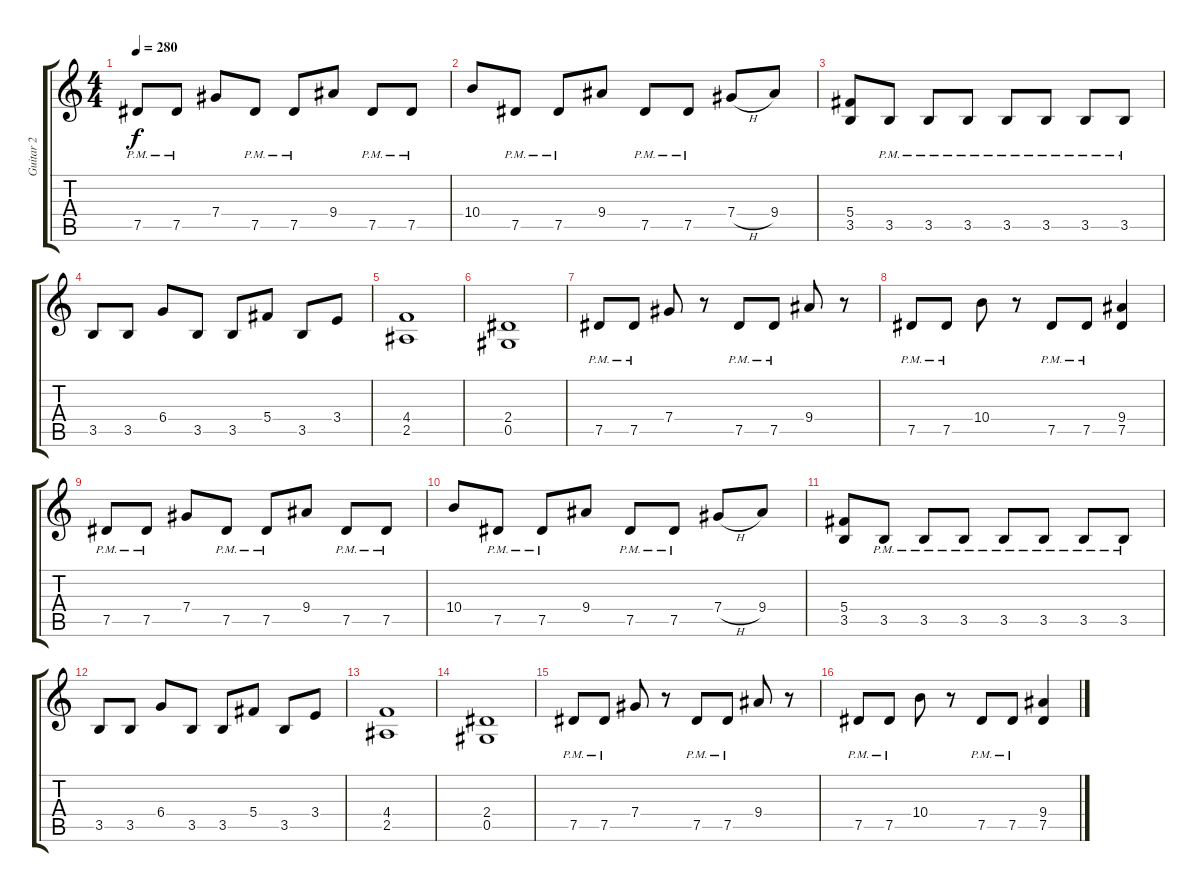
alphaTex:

\track ("Guitar 2" "Guitar 2") {instrument overdrivenguitar}
\staff {score tabs}
\tuning (Eb4 Bb3 Gb3 Db3 Ab2 Eb2) {hide}
\ts (4 4)
\tempo 280
\clef g2
\ks c
7.5{pm}.8{dy f} 7.5{pm}.8 7.4.8 7.5{pm}.8 7.5{pm}.8 9.4.8 7.5{pm}.8 7.5{pm}.8 |
10.4.8 7.5{pm}.8 7.5{pm}.8 9.4.8 7.5{pm}.8 7.5{pm}.8 7.4{h}.8 9.4.8 |
(5.4 3.5).8 3.5{pm}.8 3.5{pm}.8 3.5{pm}.8 3.5{pm}.8 3.5{pm}.8 3.5{pm}.8 3.5{pm}.8 |
3.5.8 3.5.8 6.4.8 3.5.8 3.5.8 5.4.8 3.5.8 3.4.8 |
(4.4 2.5).1 |
(2.4 0.5).1 |
7.5{pm}.8 7.5{pm}.8 7.4.8 r.8 7.5{pm}.8 7.5{pm}.8 9.4.8 r.8 |
7.5{pm}.8 7.5{pm}.8 10.4.8 r.8 7.5{pm}.8 7.5{pm}.8 (9.4 7.5).4 |
7.5{pm}.8 7.5{pm}.8 7.4.8 7.5{pm}.8 7.5{pm}.8 9.4.8 7.5{pm}.8 7.5{pm}.8 |
10.4.8 7.5{pm}.8 7.5{pm}.8 9.4.8 7.5{pm}.8 7.5{pm}.8 7.4{h}.8 9.4.8 |
(5.4 3.5).8 3.5{pm}.8 3.5{pm}.8 3.5{pm}.8 3.5{pm}.8 3.5{pm}.8 3.5{pm}.8 3.5{pm}.8 |
3.5.8 3.5.8 6.4.8 3.5.8 3.5.8 5.4.8 3.5.8 3.4.8 |
(4.4 2.5).1 |
(2.4 0.5).1 |
7.5{pm}.8 7.5{pm}.8 7.4.8 r.8 7.5{pm}.8 7.5{pm}.8 9.4.8 r.8 |
7.5{pm}.8 7.5{pm}.8 10.4.8 r.8 7.5{pm}.8 7.5{pm}.8 (9.4 7.5).4
